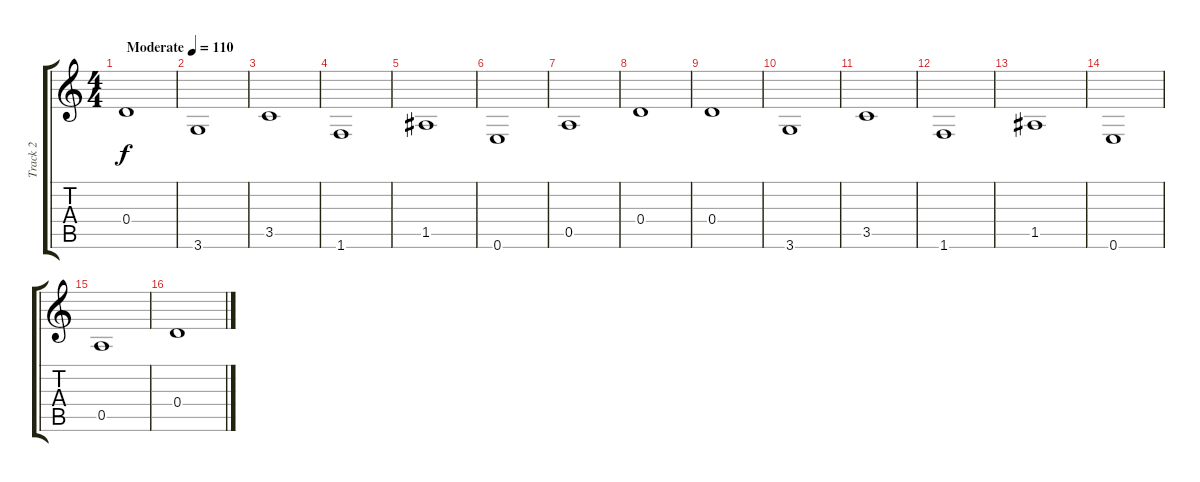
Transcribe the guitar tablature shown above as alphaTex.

\track ("Track 2" "Track 2") {instrument electricbassfinger}
\staff {score tabs}
\tuning (E4 B3 G3 D3 A2 E2) {hide}
\ts (4 4)
\tempo (110 "Moderate")
\clef g2
\ks c
0.4.1{dy f instrument electricbassfinger} |
3.6.1 |
3.5.1 |
1.6.1 |
1.5.1 |
0.6.1 |
0.5.1 |
0.4.1 |
0.4.1 |
3.6.1 |
3.5.1 |
1.6.1 |
1.5.1 |
0.6.1 |
0.5.1 |
0.4.1
